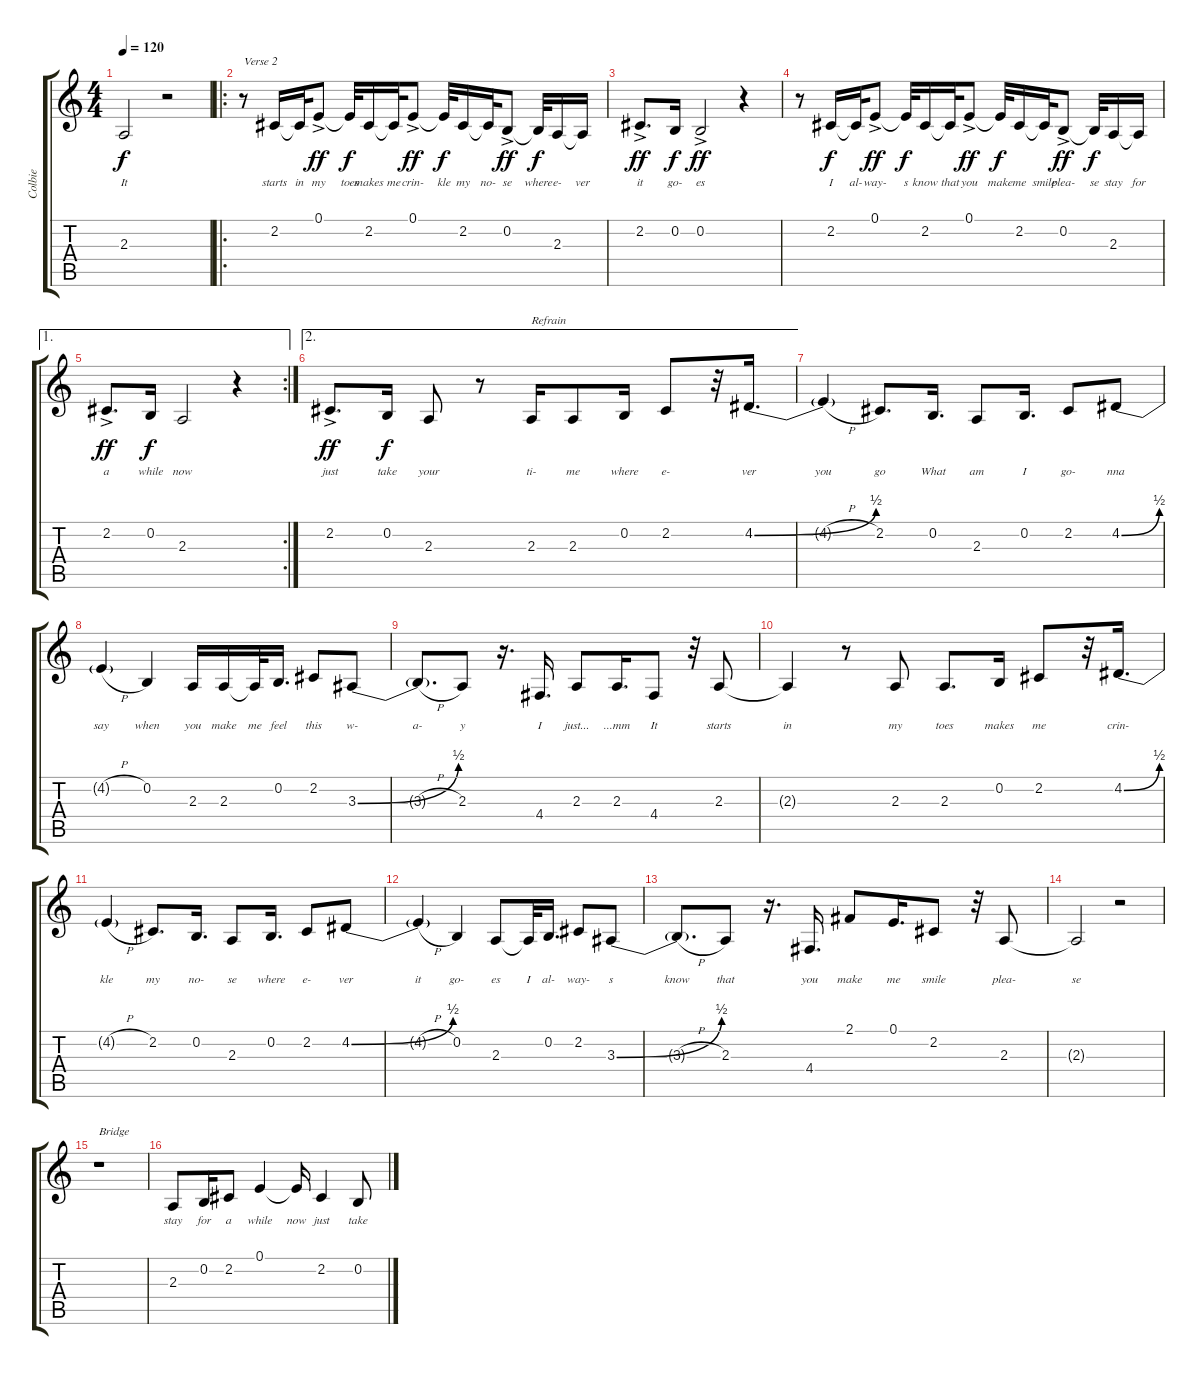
\track ("Colbie" "Colbie") {instrument stringensemble1}
\staff {score tabs}
\tuning (E4 B3 G3 D3 A2 E2) {hide}
\ts (4 4)
\tempo 120
\clef g2
\ks c
2.3{t}.2{lyrics (0 "") lyrics (1 "It") lyrics (2 "") lyrics (3 "") lyrics (4 "") dy f} r.2 |
\ro
r.8{txt "Verse 2"} 2.2.16{lyrics (0 "") lyrics (1 "starts") lyrics (2 "") lyrics (3 "") lyrics (4 "")} 2.2{t}.32{lyrics (0 "") lyrics (1 "in") lyrics (2 "") lyrics (3 "") lyrics (4 "")} 0.1{ac}.8{lyrics (0 "") lyrics (1 "my") lyrics (2 "") lyrics (3 "") lyrics (4 "") dy ff} 0.1{t}.32{lyrics (0 "") lyrics (1 "toes") lyrics (2 "") lyrics (3 "") lyrics (4 "") dy f} 2.2.16{lyrics (0 "") lyrics (1 "makes") lyrics (2 "") lyrics (3 "") lyrics (4 "")} 2.2{t}.32{lyrics (0 "") lyrics (1 "me") lyrics (2 "") lyrics (3 "") lyrics (4 "")} 0.1{ac}.8{lyrics (0 "") lyrics (1 "crin-") lyrics (2 "") lyrics (3 "") lyrics (4 "") dy ff} 0.1{t}.32{lyrics (0 "") lyrics (1 "kle") lyrics (2 "") lyrics (3 "") lyrics (4 "") dy f} 2.2.16{lyrics (0 "") lyrics (1 "my") lyrics (2 "") lyrics (3 "") lyrics (4 "")} 2.2{t}.32{lyrics (0 "") lyrics (1 "no-") lyrics (2 "") lyrics (3 "") lyrics (4 "")} 0.2{ac}.8{lyrics (0 "") lyrics (1 "se") lyrics (2 "") lyrics (3 "") lyrics (4 "") dy ff} 0.2{t}.32{lyrics (0 "") lyrics (1 "where") lyrics (2 "") lyrics (3 "") lyrics (4 "") dy f} 2.3.16{lyrics (0 "") lyrics (1 "e-") lyrics (2 "") lyrics (3 "") lyrics (4 "")} 2.3{t}.16{lyrics (0 "") lyrics (1 "ver") lyrics (2 "") lyrics (3 "") lyrics (4 "")} |
2.2{ac}.8{d lyrics (0 "") lyrics (1 "it") lyrics (2 "") lyrics (3 "") lyrics (4 "") dy ff} 0.2.16{lyrics (0 "") lyrics (1 "go-") lyrics (2 "") lyrics (3 "") lyrics (4 "") dy f} 0.2{ac}.2{lyrics (0 "") lyrics (1 "es") lyrics (2 "") lyrics (3 "") lyrics (4 "") dy ff} r.4 |
r.8 2.2.16{lyrics (0 "") lyrics (1 "I") lyrics (2 "") lyrics (3 "") lyrics (4 "") dy f} 2.2{t}.32{lyrics (0 "") lyrics (1 "al-") lyrics (2 "") lyrics (3 "") lyrics (4 "")} 0.1{ac}.8{lyrics (0 "") lyrics (1 "way-") lyrics (2 "") lyrics (3 "") lyrics (4 "") dy ff} 0.1{t}.32{lyrics (0 "") lyrics (1 "s") lyrics (2 "") lyrics (3 "") lyrics (4 "") dy f} 2.2.16{lyrics (0 "") lyrics (1 "know") lyrics (2 "") lyrics (3 "") lyrics (4 "")} 2.2{t}.32{lyrics (0 "") lyrics (1 "that") lyrics (2 "") lyrics (3 "") lyrics (4 "")} 0.1{ac}.8{lyrics (0 "") lyrics (1 "you") lyrics (2 "") lyrics (3 "") lyrics (4 "") dy ff} 0.1{t}.32{lyrics (0 "") lyrics (1 "make") lyrics (2 "") lyrics (3 "") lyrics (4 "") dy f} 2.2.16{lyrics (0 "") lyrics (1 "me") lyrics (2 "") lyrics (3 "") lyrics (4 "")} 2.2{t}.32{lyrics (0 "") lyrics (1 "smile") lyrics (2 "") lyrics (3 "") lyrics (4 "")} 0.2{ac}.8{lyrics (0 "") lyrics (1 "plea-") lyrics (2 "") lyrics (3 "") lyrics (4 "") dy ff} 0.2{t}.32{lyrics (0 "") lyrics (1 "se") lyrics (2 "") lyrics (3 "") lyrics (4 "") dy f} 2.3.16{lyrics (0 "") lyrics (1 "stay") lyrics (2 "") lyrics (3 "") lyrics (4 "")} 2.3{t}.16{lyrics (0 "") lyrics (1 "for") lyrics (2 "") lyrics (3 "") lyrics (4 "")} |
\ae 1
\rc 2
2.2{ac}.8{d lyrics (0 "") lyrics (1 "a") lyrics (2 "") lyrics (3 "") lyrics (4 "") dy ff} 0.2.16{lyrics (0 "") lyrics (1 "while") lyrics (2 "") lyrics (3 "") lyrics (4 "") dy f} 2.3.2{lyrics (0 "") lyrics (1 "now") lyrics (2 "") lyrics (3 "") lyrics (4 "")} r.4 |
\ae 2
2.2{ac}.8{d lyrics (0 "") lyrics (1 "just") lyrics (2 "") lyrics (3 "") lyrics (4 "") dy ff} 0.2.16{lyrics (0 "") lyrics (1 "take") lyrics (2 "") lyrics (3 "") lyrics (4 "") dy f} 2.3.8{lyrics (0 "") lyrics (1 "your") lyrics (2 "") lyrics (3 "") lyrics (4 "")} r.8 2.3.16{txt "Refrain" lyrics (0 "") lyrics (1 "ti-") lyrics (2 "") lyrics (3 "") lyrics (4 "")} 2.3.8{lyrics (0 "") lyrics (1 "me") lyrics (2 "") lyrics (3 "") lyrics (4 "")} 0.2.16{lyrics (0 "") lyrics (1 "where") lyrics (2 "") lyrics (3 "") lyrics (4 "")} 2.2.8{lyrics (0 "") lyrics (1 "e-") lyrics (2 "") lyrics (3 "") lyrics (4 "")} r.32 4.2{be (bend 0 0 60 2)}.16{d lyrics (0 "") lyrics (1 "ver") lyrics (2 "") lyrics (3 "") lyrics (4 "")} |
4.2{h t}.4{lyrics (0 "") lyrics (1 "you") lyrics (2 "") lyrics (3 "") lyrics (4 "")} 2.2.8{d lyrics (0 "") lyrics (1 "go") lyrics (2 "") lyrics (3 "") lyrics (4 "")} 0.2.16{d lyrics (0 "") lyrics (1 "What") lyrics (2 "") lyrics (3 "") lyrics (4 "")} 2.3.8{lyrics (0 "") lyrics (1 "am") lyrics (2 "") lyrics (3 "") lyrics (4 "")} 0.2.16{d lyrics (0 "") lyrics (1 "I") lyrics (2 "") lyrics (3 "") lyrics (4 "")} 2.2.8{lyrics (0 "") lyrics (1 "go-") lyrics (2 "") lyrics (3 "") lyrics (4 "")} 4.2{be (bend 0 0 60 2)}.8{lyrics (0 "") lyrics (1 "nna") lyrics (2 "") lyrics (3 "") lyrics (4 "")} |
4.2{h t}.4{lyrics (0 "") lyrics (1 "say") lyrics (2 "") lyrics (3 "") lyrics (4 "")} 0.2.4{lyrics (0 "") lyrics (1 "when") lyrics (2 "") lyrics (3 "") lyrics (4 "")} 2.3.16{lyrics (0 "") lyrics (1 "you") lyrics (2 "") lyrics (3 "") lyrics (4 "")} 2.3.16{lyrics (0 "") lyrics (1 "make") lyrics (2 "") lyrics (3 "") lyrics (4 "")} 2.3{t}.32{lyrics (0 "") lyrics (1 "me") lyrics (2 "") lyrics (3 "") lyrics (4 "")} 0.2.16{d lyrics (0 "") lyrics (1 "feel") lyrics (2 "") lyrics (3 "") lyrics (4 "")} 2.2.8{lyrics (0 "") lyrics (1 "this") lyrics (2 "") lyrics (3 "") lyrics (4 "")} 3.3{be (bend 0 0 60 2)}.8{lyrics (0 "") lyrics (1 "w-") lyrics (2 "") lyrics (3 "") lyrics (4 "")} |
3.3{h t}.8{d lyrics (0 "") lyrics (1 "a-") lyrics (2 "") lyrics (3 "") lyrics (4 "")} 2.3.8{lyrics (0 "") lyrics (1 "y") lyrics (2 "") lyrics (3 "") lyrics (4 "")} r.16{d} 4.4.16{d lyrics (0 "") lyrics (1 "I") lyrics (2 "") lyrics (3 "") lyrics (4 "")} 2.3.8{lyrics (0 "") lyrics (1 "just...") lyrics (2 "") lyrics (3 "") lyrics (4 "")} 2.3.16{d lyrics (0 "") lyrics (1 "...mm") lyrics (2 "") lyrics (3 "") lyrics (4 "")} 4.4.8{lyrics (0 "") lyrics (1 "It") lyrics (2 "") lyrics (3 "") lyrics (4 "")} r.32 2.3.8{lyrics (0 "") lyrics (1 "starts") lyrics (2 "") lyrics (3 "") lyrics (4 "")} |
2.3{t}.4{lyrics (0 "") lyrics (1 "in") lyrics (2 "") lyrics (3 "") lyrics (4 "")} r.8 2.3.8{lyrics (0 "") lyrics (1 "my") lyrics (2 "") lyrics (3 "") lyrics (4 "")} 2.3.8{d lyrics (0 "") lyrics (1 "toes") lyrics (2 "") lyrics (3 "") lyrics (4 "")} 0.2.16{lyrics (0 "") lyrics (1 "makes") lyrics (2 "") lyrics (3 "") lyrics (4 "")} 2.2.8{lyrics (0 "") lyrics (1 "me") lyrics (2 "") lyrics (3 "") lyrics (4 "")} r.32 4.2{be (bend 0 0 60 2)}.16{d lyrics (0 "") lyrics (1 "crin-") lyrics (2 "") lyrics (3 "") lyrics (4 "")} |
4.2{h t}.4{lyrics (0 "") lyrics (1 "kle") lyrics (2 "") lyrics (3 "") lyrics (4 "")} 2.2.8{d lyrics (0 "") lyrics (1 "my") lyrics (2 "") lyrics (3 "") lyrics (4 "")} 0.2.16{d lyrics (0 "") lyrics (1 "no-") lyrics (2 "") lyrics (3 "") lyrics (4 "")} 2.3.8{lyrics (0 "") lyrics (1 "se") lyrics (2 "") lyrics (3 "") lyrics (4 "")} 0.2.16{d lyrics (0 "") lyrics (1 "where") lyrics (2 "") lyrics (3 "") lyrics (4 "")} 2.2.8{lyrics (0 "") lyrics (1 "e-") lyrics (2 "") lyrics (3 "") lyrics (4 "")} 4.2{be (bend 0 0 60 2)}.8{lyrics (0 "") lyrics (1 "ver") lyrics (2 "") lyrics (3 "") lyrics (4 "")} |
4.2{h t}.4{lyrics (0 "") lyrics (1 "it") lyrics (2 "") lyrics (3 "") lyrics (4 "")} 0.2.4{lyrics (0 "") lyrics (1 "go-") lyrics (2 "") lyrics (3 "") lyrics (4 "")} 2.3.8{lyrics (0 "") lyrics (1 "es") lyrics (2 "") lyrics (3 "") lyrics (4 "")} 2.3{t}.32{lyrics (0 "") lyrics (1 "I") lyrics (2 "") lyrics (3 "") lyrics (4 "")} 0.2.16{d lyrics (0 "") lyrics (1 "al-") lyrics (2 "") lyrics (3 "") lyrics (4 "")} 2.2.8{lyrics (0 "") lyrics (1 "way-") lyrics (2 "") lyrics (3 "") lyrics (4 "")} 3.3{be (bend 0 0 60 2)}.8{lyrics (0 "") lyrics (1 "s") lyrics (2 "") lyrics (3 "") lyrics (4 "")} |
3.3{h t}.8{d lyrics (0 "") lyrics (1 "know") lyrics (2 "") lyrics (3 "") lyrics (4 "")} 2.3.8{lyrics (0 "") lyrics (1 "that") lyrics (2 "") lyrics (3 "") lyrics (4 "")} r.16{d} 4.4.16{d lyrics (0 "") lyrics (1 "you") lyrics (2 "") lyrics (3 "") lyrics (4 "")} 2.1.8{lyrics (0 "") lyrics (1 "make") lyrics (2 "") lyrics (3 "") lyrics (4 "")} 0.1.16{d lyrics (0 "") lyrics (1 "me") lyrics (2 "") lyrics (3 "") lyrics (4 "")} 2.2.8{lyrics (0 "") lyrics (1 "smile") lyrics (2 "") lyrics (3 "") lyrics (4 "")} r.32 2.3.8{lyrics (0 "") lyrics (1 "plea-") lyrics (2 "") lyrics (3 "") lyrics (4 "")} |
2.3{t}.2{lyrics (0 "") lyrics (1 "se") lyrics (2 "") lyrics (3 "") lyrics (4 "")} r.2 |
r.1{txt "Bridge"} |
2.3.8{lyrics (0 "") lyrics (1 "stay") lyrics (2 "") lyrics (3 "") lyrics (4 "")} 0.2.16{lyrics (0 "") lyrics (1 "for") lyrics (2 "") lyrics (3 "") lyrics (4 "")} 2.2.8{lyrics (0 "") lyrics (1 "a") lyrics (2 "") lyrics (3 "") lyrics (4 "")} 0.1.4{lyrics (0 "") lyrics (1 "while") lyrics (2 "") lyrics (3 "") lyrics (4 "")} 0.1{t}.16{lyrics (0 "") lyrics (1 "now") lyrics (2 "") lyrics (3 "") lyrics (4 "")} 2.2.4{lyrics (0 "") lyrics (1 "just") lyrics (2 "") lyrics (3 "") lyrics (4 "")} 0.2.8{lyrics (0 "") lyrics (1 "take") lyrics (2 "") lyrics (3 "") lyrics (4 "")}
